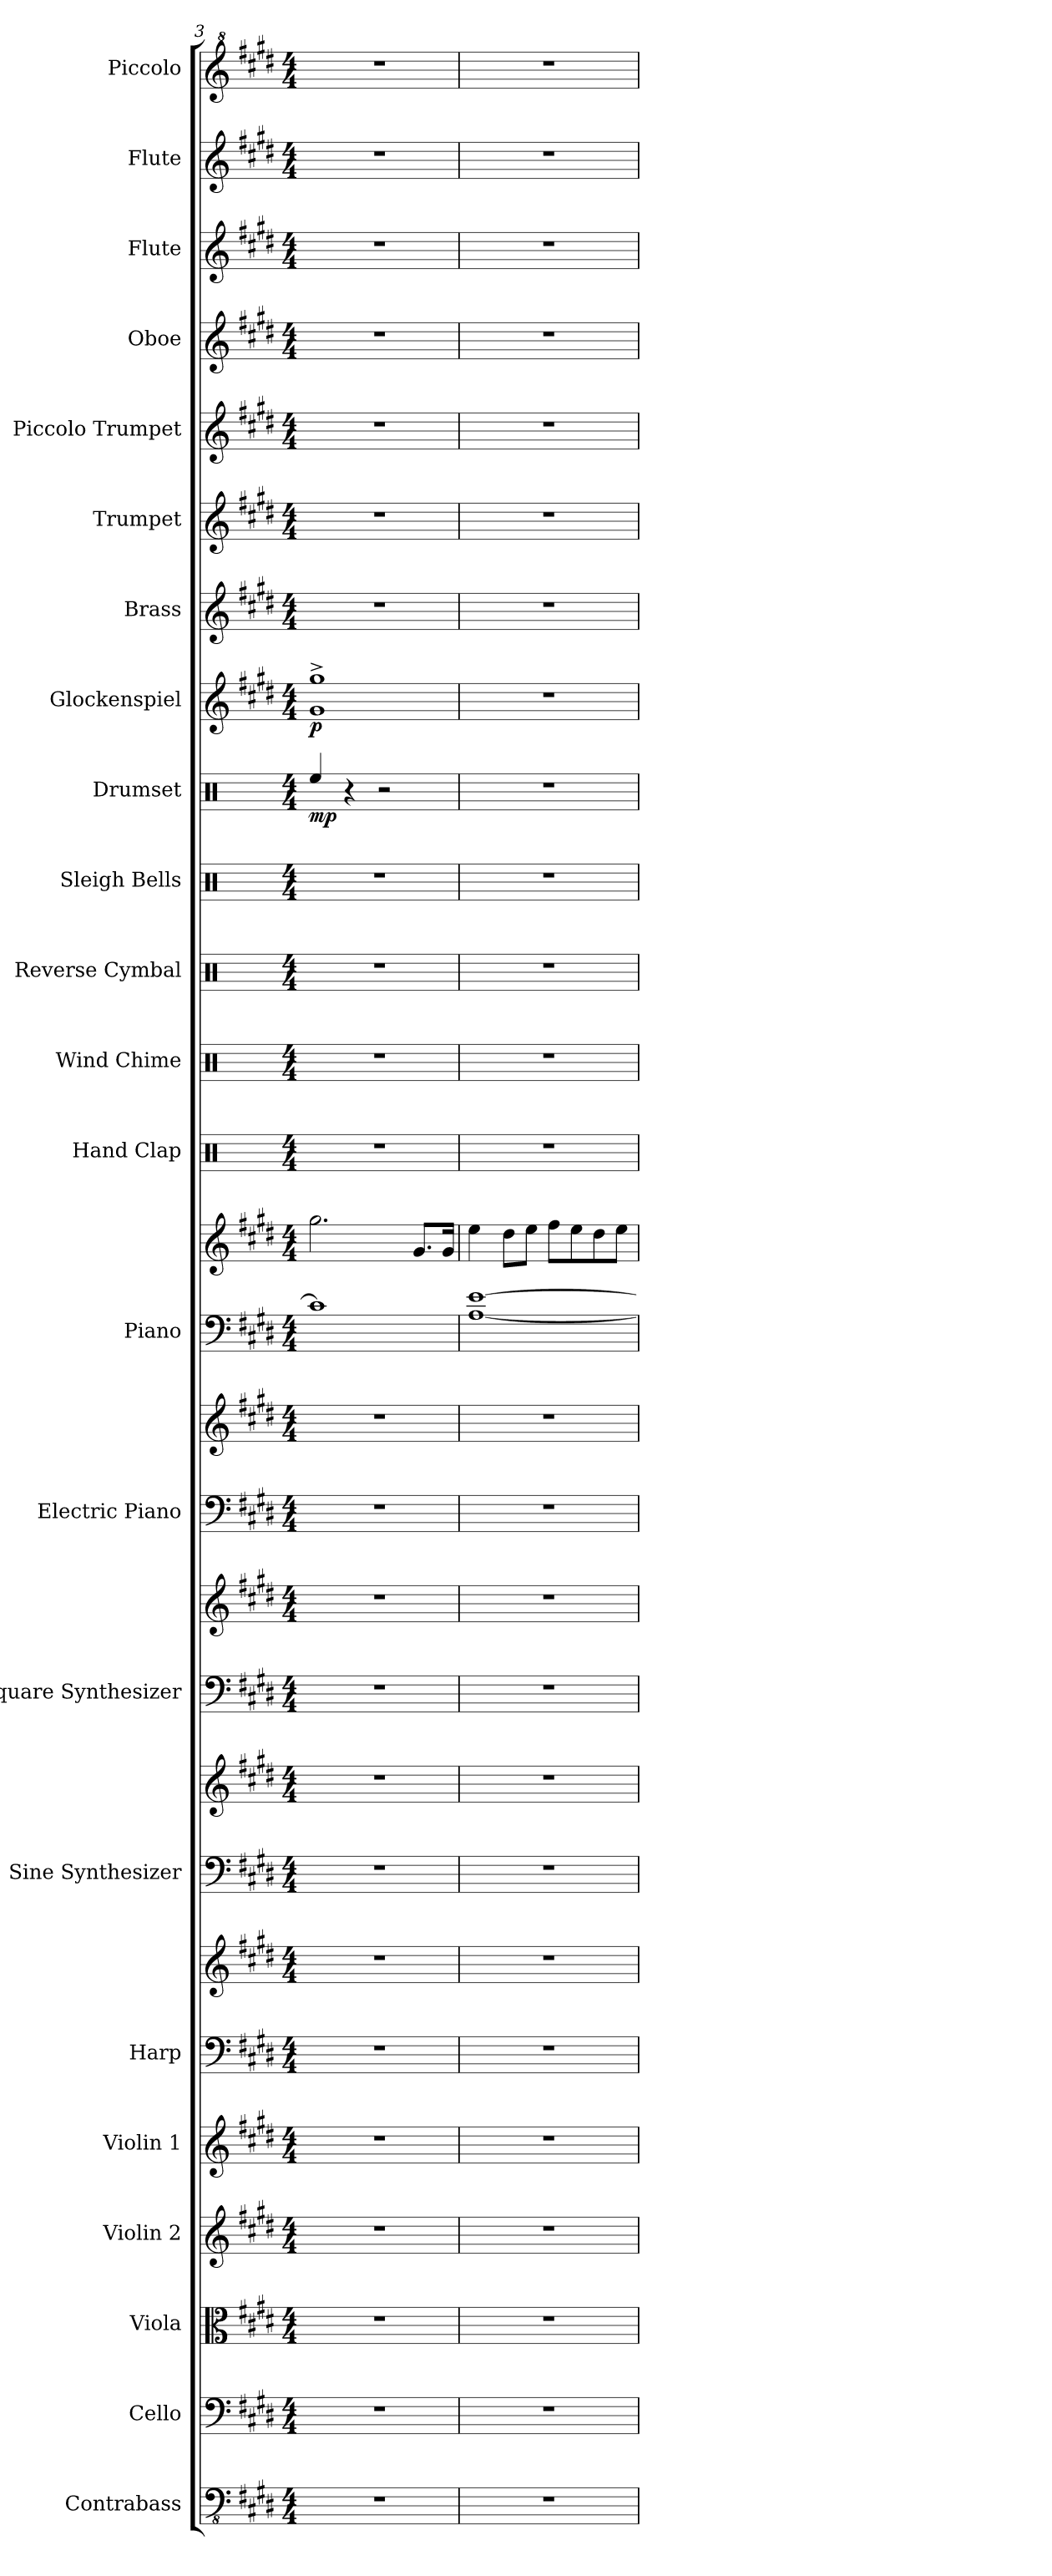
**kern	**kern	**kern	**kern	**kern	**kern	**kern	**kern	**kern	**kern	**kern	**kern	**kern	**kern	**kern	**kern	**kern	**kern	**kern	**kern	**dynam	**kern	**dynam	**kern	**kern	**kern	**kern	**kern	**kern	**kern
*part23	*part22	*part21	*part20	*part19	*part18	*part18	*part17	*part17	*part16	*part16	*part15	*part15	*part14	*part14	*part13	*part12	*part11	*part10	*part9	*part9	*part8	*part8	*part7	*part6	*part5	*part4	*part3	*part2	*part1
*staff28	*staff27	*staff26	*staff25	*staff24	*staff23	*staff22	*staff21	*staff20	*staff19	*staff18	*staff17	*staff16	*staff15	*staff14	*staff13	*staff12	*staff11	*staff10	*staff9	*staff9	*staff8	*staff8	*staff7	*staff6	*staff5	*staff4	*staff3	*staff2	*staff1
*I"Contrabass	*I"Cello	*I"Viola	*I"Violin 2	*I"Violin 1	*I"Harp	*	*I"Sine Synthesizer	*	*I"Square Synthesizer	*	*I"Electric Piano	*	*I"Piano	*	*I"Hand Clap	*I"Wind Chime	*I"Reverse Cymbal	*I"Sleigh Bells	*I"Drumset	*	*I"Glockenspiel	*	*I"Brass	*I"Trumpet	*I"Piccolo Trumpet	*I"Oboe	*I"Flute	*I"Flute	*I"Piccolo
*I'Cb.	*I'C.	*I'Vla.	*I'Vln. 2	*I'Vln. 1	*I'Hrp.	*	*I'Synth.	*	*I'Synth.	*	*I'El. Pno.	*	*I'Pno.	*	*I'Hd. Clp.	*I'Wnd. Chm.	*I'Rev. Cym.	*I'Sle. Be.	*I'Drs.	*	*I'Glk.	*	*I'Br.	*I'Tpt.	*I'P. Tpt.	*I'Ob.	*I'Fl.	*I'Fl.	*I'Picc.
*clefFv4	*clefF4	*clefC3	*clefG2	*clefG2	*clefF4	*clefG2	*clefF4	*clefG2	*clefF4	*clefG2	*clefF4	*clefG2	*clefF4	*clefG2	*clefX	*clefX	*clefX	*clefX	*clefX	*	*clefG2	*	*clefG2	*clefG2	*clefG2	*clefG2	*clefG2	*clefG2	*clefG^2
*	*	*	*	*	*	*	*	*	*	*	*	*	*	*	*	*	*	*	*	*	*ITrd-14c-24	*	*	*ITrd1c2	*ITrd1c2	*	*	*	*ITrd-7c-12
*k[f#c#g#d#]	*k[f#c#g#d#]	*k[f#c#g#d#]	*k[f#c#g#d#]	*k[f#c#g#d#]	*k[f#c#g#d#]	*k[f#c#g#d#]	*k[f#c#g#d#]	*k[f#c#g#d#]	*k[f#c#g#d#]	*k[f#c#g#d#]	*k[f#c#g#d#]	*k[f#c#g#d#]	*k[f#c#g#d#]	*k[f#c#g#d#]	*k[]	*k[]	*k[]	*k[]	*k[]	*	*k[f#c#g#d#]	*	*k[f#c#g#d#]	*k[f#c#]	*k[f#c#]	*k[f#c#g#d#]	*k[f#c#g#d#]	*k[f#c#g#d#]	*k[f#c#g#d#]
*M4/4	*M4/4	*M4/4	*M4/4	*M4/4	*M4/4	*M4/4	*M4/4	*M4/4	*M4/4	*M4/4	*M4/4	*M4/4	*M4/4	*M4/4	*M4/4	*M4/4	*M4/4	*M4/4	*M4/4	*	*M4/4	*	*M4/4	*M4/4	*M4/4	*M4/4	*M4/4	*M4/4	*M4/4
=3	=3	=3	=3	=3	=3	=3	=3	=3	=3	=3	=3	=3	=3	=3	=3	=3	=3	=3	=3	=3	=3	=3	=3	=3	=3	=3	=3	=3	=3
!	!	!	!	!	!	!	!	!	!	!	!	!	!	!	!	!	!	!	!	!LO:DY:b	!	!LO:DY:b	!	!	!	!	!	!	!
1r	1r	1r	1r	1r	1r	1r	1r	1r	1r	1r	1r	1r	1c#]	2.gg#\	1r	1r	1r	1r	4Ree/	mp	1ggg#^ 1gggg#^	p	1r	1r	1r	1r	1r	1r	1r
.	.	.	.	.	.	.	.	.	.	.	.	.	.	.	.	.	.	.	4r	.	.	.	.	.	.	.	.	.	.
.	.	.	.	.	.	.	.	.	.	.	.	.	.	.	.	.	.	.	2r	.	.	.	.	.	.	.	.	.	.
.	.	.	.	.	.	.	.	.	.	.	.	.	.	8.g#/L	.	.	.	.	.	.	.	.	.	.	.	.	.	.	.
.	.	.	.	.	.	.	.	.	.	.	.	.	.	16g#/Jk	.	.	.	.	.	.	.	.	.	.	.	.	.	.	.
=4	=4	=4	=4	=4	=4	=4	=4	=4	=4	=4	=4	=4	=4	=4	=4	=4	=4	=4	=4	=4	=4	=4	=4	=4	=4	=4	=4	=4	=4
1r	1r	1r	1r	1r	1r	1r	1r	1r	1r	1r	1r	1r	[1A [1e	4ee\	1r	1r	1r	1r	1r	.	1r	.	1r	1r	1r	1r	1r	1r	1r
.	.	.	.	.	.	.	.	.	.	.	.	.	.	8dd#\L	.	.	.	.	.	.	.	.	.	.	.	.	.	.	.
.	.	.	.	.	.	.	.	.	.	.	.	.	.	8ee\J	.	.	.	.	.	.	.	.	.	.	.	.	.	.	.
.	.	.	.	.	.	.	.	.	.	.	.	.	.	8ff#\L	.	.	.	.	.	.	.	.	.	.	.	.	.	.	.
.	.	.	.	.	.	.	.	.	.	.	.	.	.	8ee\	.	.	.	.	.	.	.	.	.	.	.	.	.	.	.
.	.	.	.	.	.	.	.	.	.	.	.	.	.	8dd#\	.	.	.	.	.	.	.	.	.	.	.	.	.	.	.
.	.	.	.	.	.	.	.	.	.	.	.	.	.	8ee\J	.	.	.	.	.	.	.	.	.	.	.	.	.	.	.
=	=	=	=	=	=	=	=	=	=	=	=	=	=	=	=	=	=	=	=	=	=	=	=	=	=	=	=	=	=
*-	*-	*-	*-	*-	*-	*-	*-	*-	*-	*-	*-	*-	*-	*-	*-	*-	*-	*-	*-	*-	*-	*-	*-	*-	*-	*-	*-	*-	*-
